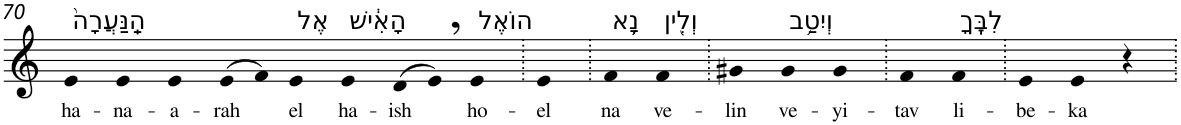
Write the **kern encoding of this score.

**kern	**text
*part1	*part1
*staff1	*staff1
*I"Piano	*
*I'Pno	*
!!LO:PB:g=z
*clefG2	*
*k[]	*
=70	=70
!LO:TX:a:t=הַֽנַּעֲרָה֙	!
!	!LO:LY:b
4e	ha-
!	!LO:LY:b
4e	-na-
!	!LO:LY:b
4e	-a-
!	!LO:LY:b
(>8e	-rah
8f)	.
!LO:TX:a:t=אֶל	!
!	!LO:LY:b
4e	el
!LO:TX:a:t=הָאִ֔ישׁ	!
!	!LO:LY:b
4e	ha-
!	!LO:LY:b
(>8d	-ish
8e,)	.
!LO:TX:a:t=הוֹאֶל	!
!	!LO:LY:b
4e	ho-
=71.	=71.
!	!LO:LY:b
4e	-el
=72.	=72.
!LO:TX:a:t=נָ֥א	!
!	!LO:LY:b
4f	na
!LO:TX:a:t=וְלִ֖ין	!
!	!LO:LY:b
4f	ve-
=73.	=73.
!	!LO:LY:b
4g#X	-lin
!LO:TX:a:t=וְיִטַ֥ב	!
!	!LO:LY:b
4g#	ve-
!	!LO:LY:b
4g#	-yi-
=74.	=74.
!	!LO:LY:b
4f	-tav
!LO:TX:a:t=לִבֶּֽךָ	!
!	!LO:LY:b
4f	li-
=75.	=75.
!	!LO:LY:b
4e	-be-
!	!LO:LY:b
4e	-ka
4r	.
=.	=.
*-	*-
